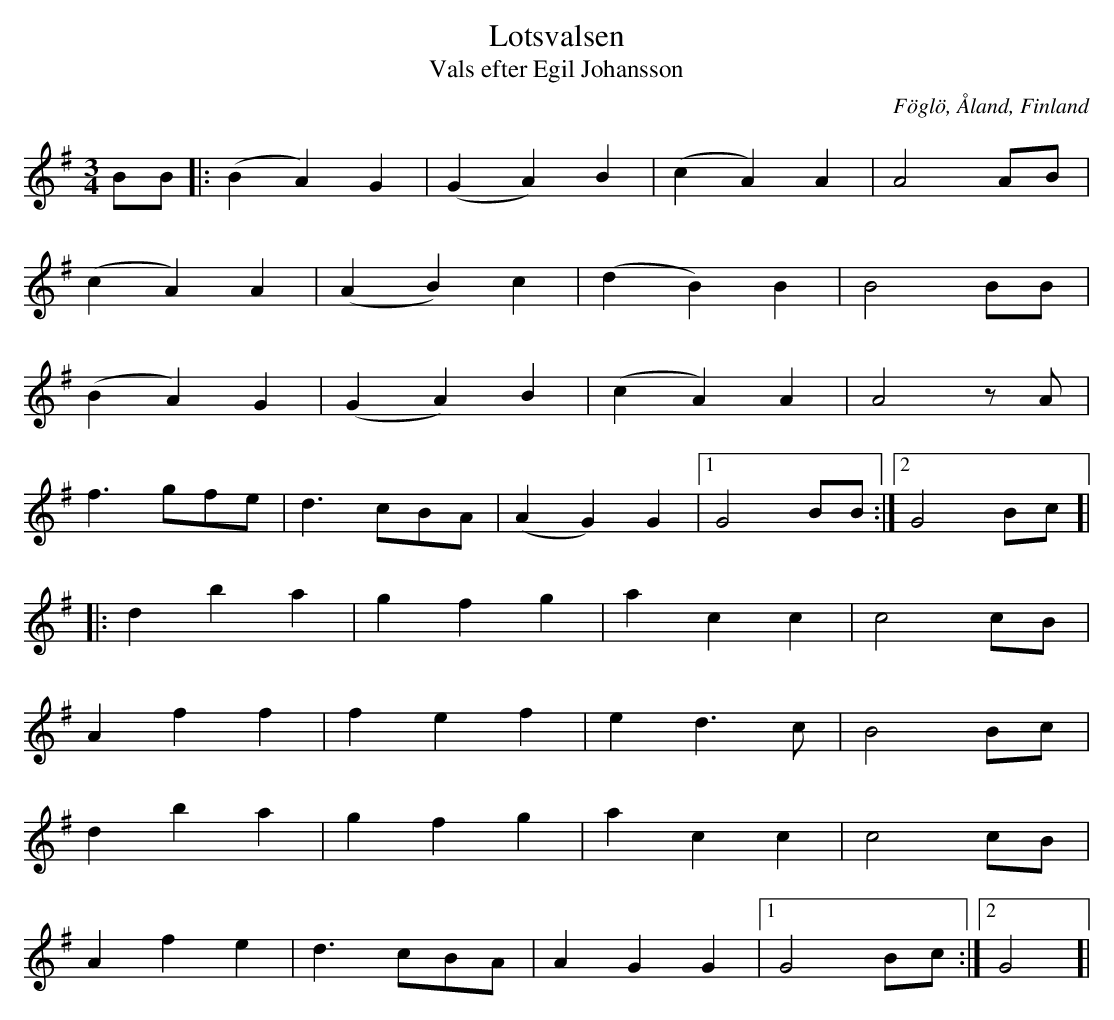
X:1
T:Lotsvalsen
T:Vals efter Egil Johansson
O:Föglö, Åland, Finland
M:3/4
L:1/8
K:G
BB|:(B2A2) G2|(G2 A2) B2|(c2 A2) A2|A4 AB|
(c2 A2) A2| (A2 B2) c2|(d2 B2) B2|B4 BB|
(B2A2) G2|(G2 A2) B2|(c2 A2) A2|A4 zA|
f3 gfe|d3 cBA|(A2 G2) G2|1G4 BB:|2G4 Bc]|
|:d2 b2 a2|g2 f2 g2|a2 c2 c2|c4 cB|
A2 f2 f2|f2 e2 f2|e2 d3 c|B4 Bc|
d2 b2 a2|g2 f2 g2|a2 c2 c2|c4 cB|
A2 f2 e2|d3 cBA|A2 G2 G2|1G4 Bc:|2G4]|
